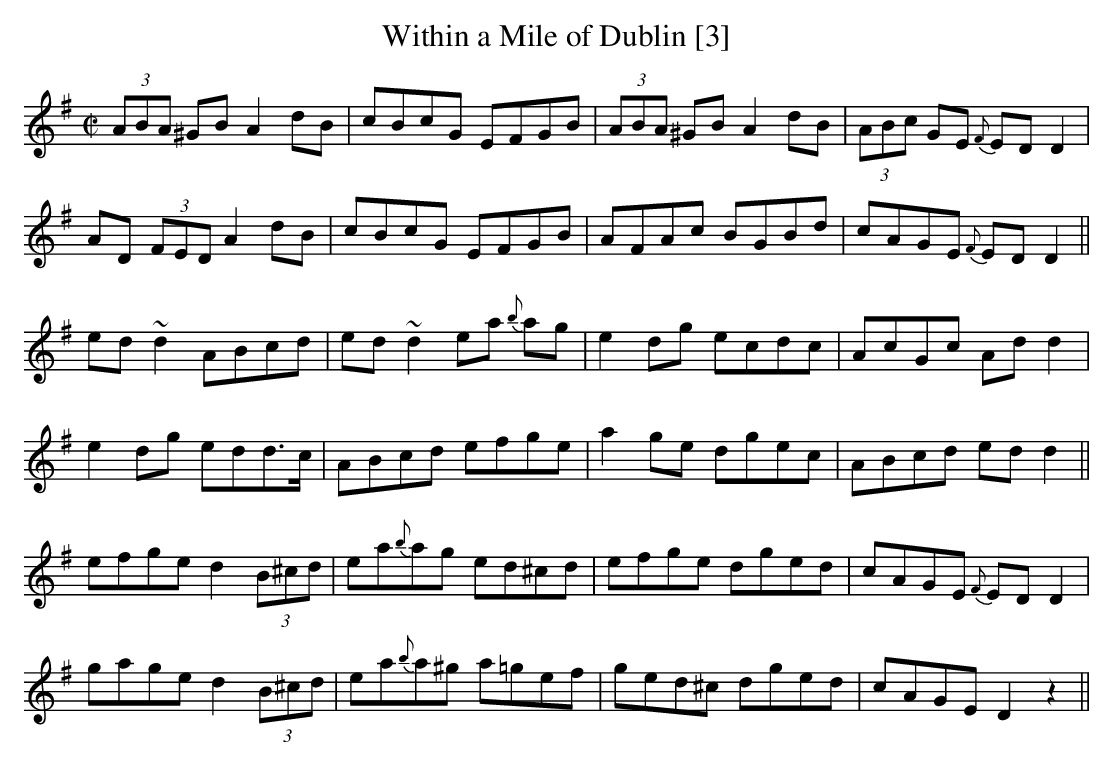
X:1
T:Within a Mile of Dublin [3]
M:C|
L:1/8
K:Dmix
(3ABA ^GB A2 dB | cBcG EFGB | (3ABA ^GB A2 dB | (3ABc GE {F}ED D2 |
AD (3FED A2 dB | cBcG EFGB | AFAc BGBd | cAGE {F}ED D2 ||
ed ~d2 ABcd | ed ~d2 ea {b}ag | e2 dg ecdc | AcGc Ad d2 |
e2 dg edd>c | ABcd efge | a2 ge dgec | ABcd ed d2 ||
efge d2 (3B^cd | ea{b}ag ed^cd | efge dged | cAGE {F}ED D2 |
gage d2 (3B^cd | ea{b}a^g a=gef | ged^c dged | cAGE D2 z2 ||
